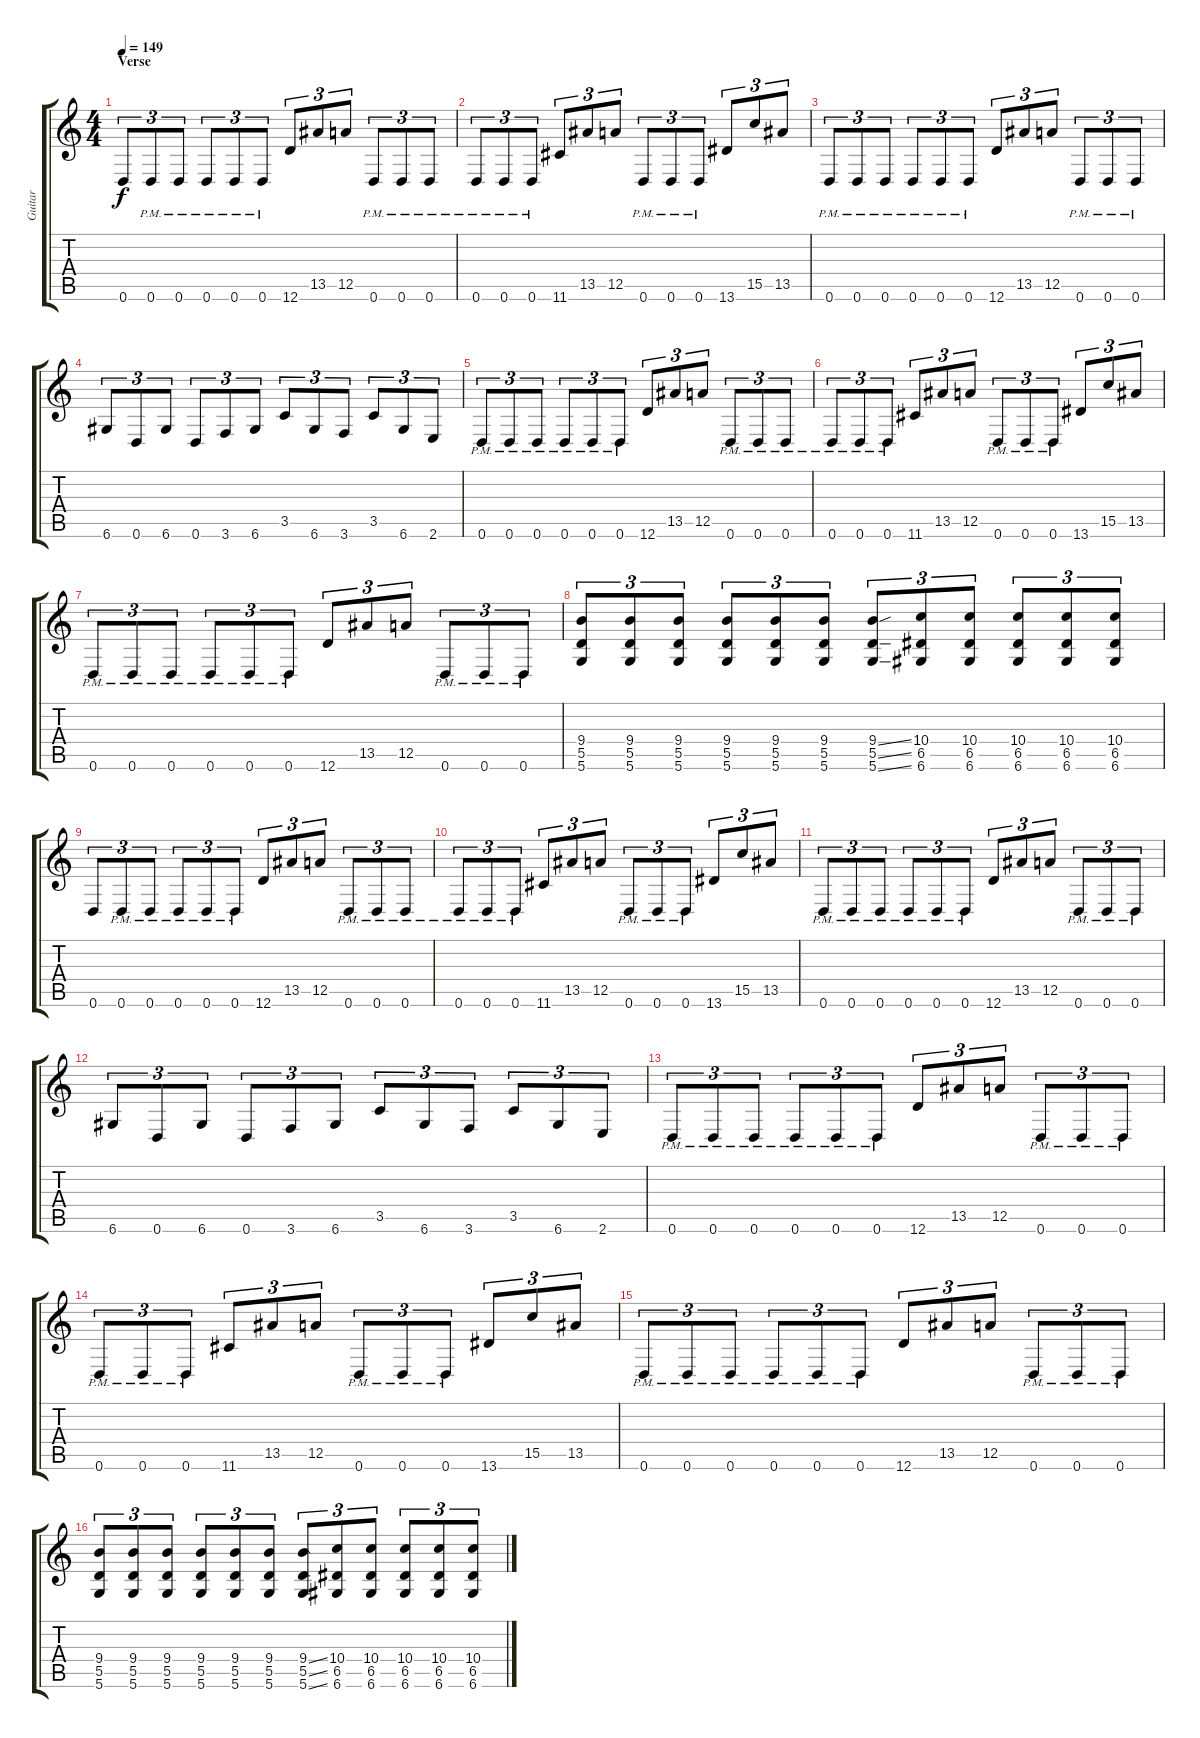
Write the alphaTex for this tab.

\track ("Guitar" "Guitar") {instrument distortionguitar}
\staff {score tabs}
\tuning (E4 B3 G3 D3 A2 D2) {hide}
\ts (4 4)
\section ("" "Verse")
\tempo 149
\clef g2
\ks c
0.6.8{tu (3 2) dy f} 0.6{pm}.8{tu (3 2)} 0.6{pm}.8{tu (3 2)} 0.6{pm}.8{tu (3 2)} 0.6{pm}.8{tu (3 2)} 0.6{pm}.8{tu (3 2)} 12.6.8{tu (3 2)} 13.5.8{tu (3 2)} 12.5.8{tu (3 2)} 0.6{pm}.8{tu (3 2)} 0.6{pm}.8{tu (3 2)} 0.6{pm}.8{tu (3 2)} |
0.6{pm}.8{tu (3 2)} 0.6{pm}.8{tu (3 2)} 0.6{pm}.8{tu (3 2)} 11.6.8{tu (3 2)} 13.5.8{tu (3 2)} 12.5.8{tu (3 2)} 0.6{pm}.8{tu (3 2)} 0.6{pm}.8{tu (3 2)} 0.6{pm}.8{tu (3 2)} 13.6.8{tu (3 2)} 15.5.8{tu (3 2)} 13.5.8{tu (3 2)} |
0.6{pm}.8{tu (3 2)} 0.6{pm}.8{tu (3 2)} 0.6{pm}.8{tu (3 2)} 0.6{pm}.8{tu (3 2)} 0.6{pm}.8{tu (3 2)} 0.6{pm}.8{tu (3 2)} 12.6.8{tu (3 2)} 13.5.8{tu (3 2)} 12.5.8{tu (3 2)} 0.6{pm}.8{tu (3 2)} 0.6{pm}.8{tu (3 2)} 0.6{pm}.8{tu (3 2)} |
6.6.8{tu (3 2)} 0.6.8{tu (3 2)} 6.6.8{tu (3 2)} 0.6.8{tu (3 2)} 3.6.8{tu (3 2)} 6.6.8{tu (3 2)} 3.5.8{tu (3 2)} 6.6.8{tu (3 2)} 3.6.8{tu (3 2)} 3.5.8{tu (3 2)} 6.6.8{tu (3 2)} 2.6.8{tu (3 2)} |
0.6{pm}.8{tu (3 2)} 0.6{pm}.8{tu (3 2)} 0.6{pm}.8{tu (3 2)} 0.6{pm}.8{tu (3 2)} 0.6{pm}.8{tu (3 2)} 0.6{pm}.8{tu (3 2)} 12.6.8{tu (3 2)} 13.5.8{tu (3 2)} 12.5.8{tu (3 2)} 0.6{pm}.8{tu (3 2)} 0.6{pm}.8{tu (3 2)} 0.6{pm}.8{tu (3 2)} |
0.6{pm}.8{tu (3 2)} 0.6{pm}.8{tu (3 2)} 0.6{pm}.8{tu (3 2)} 11.6.8{tu (3 2)} 13.5.8{tu (3 2)} 12.5.8{tu (3 2)} 0.6{pm}.8{tu (3 2)} 0.6{pm}.8{tu (3 2)} 0.6{pm}.8{tu (3 2)} 13.6.8{tu (3 2)} 15.5.8{tu (3 2)} 13.5.8{tu (3 2)} |
0.6{pm}.8{tu (3 2)} 0.6{pm}.8{tu (3 2)} 0.6{pm}.8{tu (3 2)} 0.6{pm}.8{tu (3 2)} 0.6{pm}.8{tu (3 2)} 0.6{pm}.8{tu (3 2)} 12.6.8{tu (3 2)} 13.5.8{tu (3 2)} 12.5.8{tu (3 2)} 0.6{pm}.8{tu (3 2)} 0.6{pm}.8{tu (3 2)} 0.6{pm}.8{tu (3 2)} |
(9.4 5.5 5.6).8{tu (3 2)} (9.4 5.5 5.6).8{tu (3 2)} (9.4 5.5 5.6).8{tu (3 2)} (9.4 5.5 5.6).8{tu (3 2)} (9.4 5.5 5.6).8{tu (3 2)} (9.4 5.5 5.6).8{tu (3 2)} (9.4{ss} 5.5{ss} 5.6{ss}).8{tu (3 2)} (10.4 6.5 6.6).8{tu (3 2)} (10.4 6.5 6.6).8{tu (3 2)} (10.4 6.5 6.6).8{tu (3 2)} (10.4 6.5 6.6).8{tu (3 2)} (10.4 6.5 6.6).8{tu (3 2)} |
0.6.8{tu (3 2)} 0.6{pm}.8{tu (3 2)} 0.6{pm}.8{tu (3 2)} 0.6{pm}.8{tu (3 2)} 0.6{pm}.8{tu (3 2)} 0.6{pm}.8{tu (3 2)} 12.6.8{tu (3 2)} 13.5.8{tu (3 2)} 12.5.8{tu (3 2)} 0.6{pm}.8{tu (3 2)} 0.6{pm}.8{tu (3 2)} 0.6{pm}.8{tu (3 2)} |
0.6{pm}.8{tu (3 2)} 0.6{pm}.8{tu (3 2)} 0.6{pm}.8{tu (3 2)} 11.6.8{tu (3 2)} 13.5.8{tu (3 2)} 12.5.8{tu (3 2)} 0.6{pm}.8{tu (3 2)} 0.6{pm}.8{tu (3 2)} 0.6{pm}.8{tu (3 2)} 13.6.8{tu (3 2)} 15.5.8{tu (3 2)} 13.5.8{tu (3 2)} |
0.6{pm}.8{tu (3 2)} 0.6{pm}.8{tu (3 2)} 0.6{pm}.8{tu (3 2)} 0.6{pm}.8{tu (3 2)} 0.6{pm}.8{tu (3 2)} 0.6{pm}.8{tu (3 2)} 12.6.8{tu (3 2)} 13.5.8{tu (3 2)} 12.5.8{tu (3 2)} 0.6{pm}.8{tu (3 2)} 0.6{pm}.8{tu (3 2)} 0.6{pm}.8{tu (3 2)} |
6.6.8{tu (3 2)} 0.6.8{tu (3 2)} 6.6.8{tu (3 2)} 0.6.8{tu (3 2)} 3.6.8{tu (3 2)} 6.6.8{tu (3 2)} 3.5.8{tu (3 2)} 6.6.8{tu (3 2)} 3.6.8{tu (3 2)} 3.5.8{tu (3 2)} 6.6.8{tu (3 2)} 2.6.8{tu (3 2)} |
0.6{pm}.8{tu (3 2)} 0.6{pm}.8{tu (3 2)} 0.6{pm}.8{tu (3 2)} 0.6{pm}.8{tu (3 2)} 0.6{pm}.8{tu (3 2)} 0.6{pm}.8{tu (3 2)} 12.6.8{tu (3 2)} 13.5.8{tu (3 2)} 12.5.8{tu (3 2)} 0.6{pm}.8{tu (3 2)} 0.6{pm}.8{tu (3 2)} 0.6{pm}.8{tu (3 2)} |
0.6{pm}.8{tu (3 2)} 0.6{pm}.8{tu (3 2)} 0.6{pm}.8{tu (3 2)} 11.6.8{tu (3 2)} 13.5.8{tu (3 2)} 12.5.8{tu (3 2)} 0.6{pm}.8{tu (3 2)} 0.6{pm}.8{tu (3 2)} 0.6{pm}.8{tu (3 2)} 13.6.8{tu (3 2)} 15.5.8{tu (3 2)} 13.5.8{tu (3 2)} |
0.6{pm}.8{tu (3 2)} 0.6{pm}.8{tu (3 2)} 0.6{pm}.8{tu (3 2)} 0.6{pm}.8{tu (3 2)} 0.6{pm}.8{tu (3 2)} 0.6{pm}.8{tu (3 2)} 12.6.8{tu (3 2)} 13.5.8{tu (3 2)} 12.5.8{tu (3 2)} 0.6{pm}.8{tu (3 2)} 0.6{pm}.8{tu (3 2)} 0.6{pm}.8{tu (3 2)} |
(9.4 5.5 5.6).8{tu (3 2)} (9.4 5.5 5.6).8{tu (3 2)} (9.4 5.5 5.6).8{tu (3 2)} (9.4 5.5 5.6).8{tu (3 2)} (9.4 5.5 5.6).8{tu (3 2)} (9.4 5.5 5.6).8{tu (3 2)} (9.4{ss} 5.5{ss} 5.6{ss}).8{tu (3 2)} (10.4 6.5 6.6).8{tu (3 2)} (10.4 6.5 6.6).8{tu (3 2)} (10.4 6.5 6.6).8{tu (3 2)} (10.4 6.5 6.6).8{tu (3 2)} (10.4 6.5 6.6).8{tu (3 2)}
